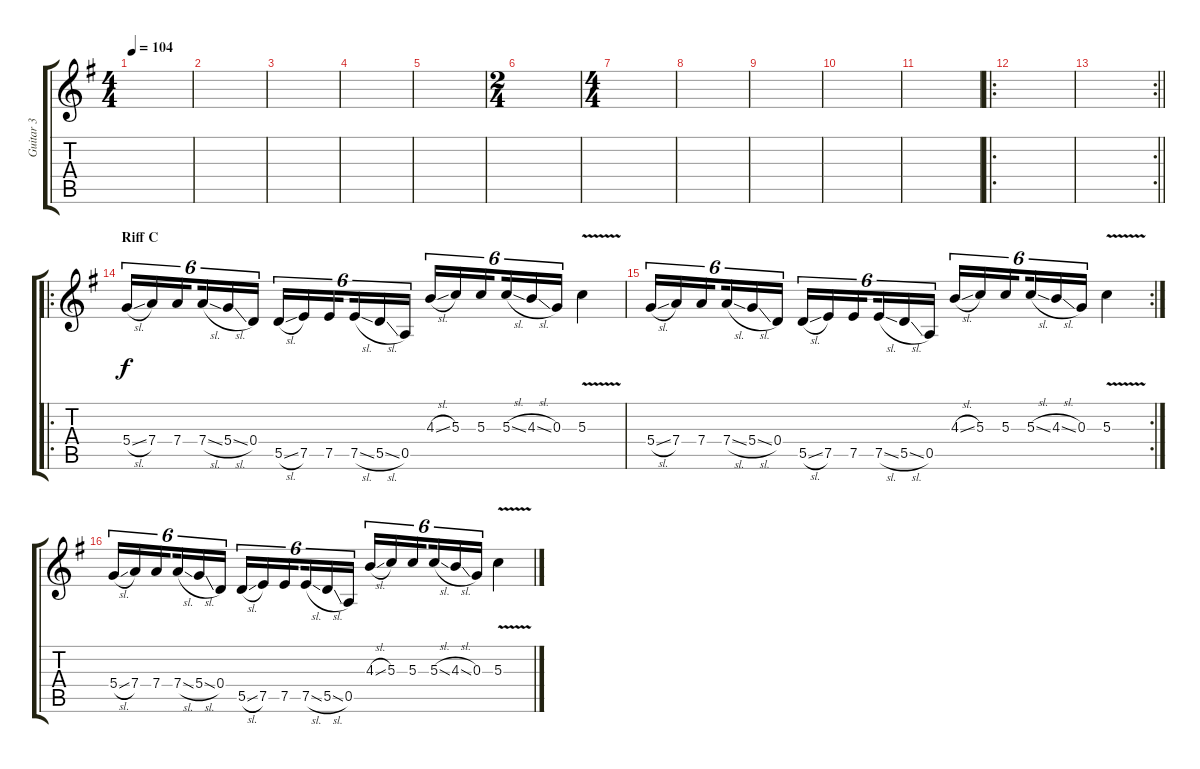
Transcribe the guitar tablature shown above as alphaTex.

\track ("Guitar 3" "Guitar 3") {instrument distortionguitar}
\staff {score tabs}
\tuning (E4 B3 G3 D3 A2 E2) {hide}
\ts (4 4)
\tempo 104
\clef g2
\ks eminor
|
|
|
|
|
\ts (2 4)
|
\ts (4 4)
|
|
|
|
|
\ro
|
\rc 2
\barLineRight lightlight
|
\ro
\section ("" "Riff C")
5.4{sl}.16{tu (6 4)} 7.4.16{tu (6 4)} 7.4.16{tu (6 4) beam splitsecondary} 7.4{sl}.16{tu (6 4)} 5.4{sl}.16{tu (6 4)} 0.4.16{tu (6 4)} 5.5{sl}.16{tu (6 4)} 7.5.16{tu (6 4)} 7.5.16{tu (6 4) beam splitsecondary} 7.5{sl}.16{tu (6 4)} 5.5{sl}.16{tu (6 4)} 0.5.16{tu (6 4)} 4.3{sl}.16{tu (6 4)} 5.3.16{tu (6 4)} 5.3.16{tu (6 4) beam splitsecondary} 5.3{sl}.16{tu (6 4)} 4.3{sl}.16{tu (6 4)} 0.3.16{tu (6 4)} 5.3{v}.4 |
\rc 2
5.4{sl}.16{tu (6 4)} 7.4.16{tu (6 4)} 7.4.16{tu (6 4) beam splitsecondary} 7.4{sl}.16{tu (6 4)} 5.4{sl}.16{tu (6 4)} 0.4.16{tu (6 4)} 5.5{sl}.16{tu (6 4)} 7.5.16{tu (6 4)} 7.5.16{tu (6 4) beam splitsecondary} 7.5{sl}.16{tu (6 4)} 5.5{sl}.16{tu (6 4)} 0.5.16{tu (6 4)} 4.3{sl}.16{tu (6 4)} 5.3.16{tu (6 4)} 5.3.16{tu (6 4) beam splitsecondary} 5.3{sl}.16{tu (6 4)} 4.3{sl}.16{tu (6 4)} 0.3.16{tu (6 4)} 5.3{v}.4 |
5.4{sl}.16{tu (6 4)} 7.4.16{tu (6 4)} 7.4.16{tu (6 4) beam splitsecondary} 7.4{sl}.16{tu (6 4)} 5.4{sl}.16{tu (6 4)} 0.4.16{tu (6 4)} 5.5{sl}.16{tu (6 4)} 7.5.16{tu (6 4)} 7.5.16{tu (6 4) beam splitsecondary} 7.5{sl}.16{tu (6 4)} 5.5{sl}.16{tu (6 4)} 0.5.16{tu (6 4)} 4.3{sl}.16{tu (6 4)} 5.3.16{tu (6 4)} 5.3.16{tu (6 4) beam splitsecondary} 5.3{sl}.16{tu (6 4)} 4.3{sl}.16{tu (6 4)} 0.3.16{tu (6 4)} 5.3{v}.4
